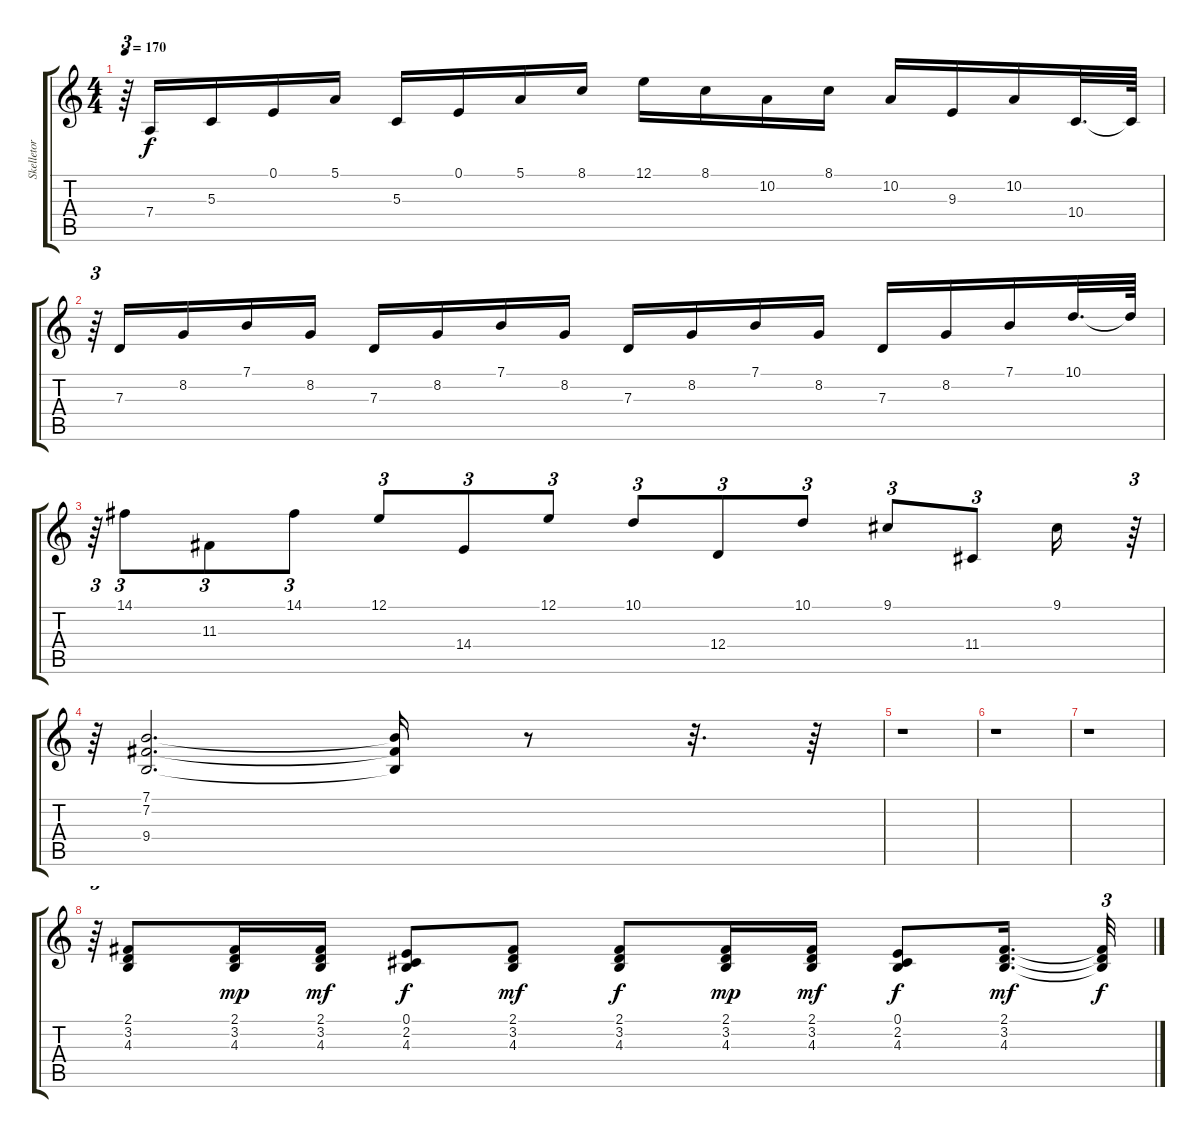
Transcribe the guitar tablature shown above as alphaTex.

\track ("Skelletor" "Skelletor") {instrument harpsichord}
\staff {score tabs}
\tuning (E4 B3 G3 D3 A2 E2) {hide}
\ts (4 4)
\tempo 170
\clef g2
\ks c
r.64{tu (3 2) dy f} 7.4.16 5.3.16 0.1.16 5.1.16 5.3.16 0.1.16 5.1.16 8.1.16 12.1.16 8.1.16 10.2.16 8.1.16 10.2.16 9.3.16 10.2.16 10.4.32{d} 10.4{t}.64 |
r.64{tu (3 2)} 7.3.16 8.2.16 7.1.16 8.2.16 7.3.16 8.2.16 7.1.16 8.2.16 7.3.16 8.2.16 7.1.16 8.2.16 7.3.16 8.2.16 7.1.16 10.1.32{d} 10.1{t}.64 |
r.64{tu (3 2)} 14.1.8{tu (3 2)} 11.3.8{tu (3 2)} 14.1.8{tu (3 2)} 12.1.8{tu (3 2)} 14.4.8{tu (3 2)} 12.1.8{tu (3 2)} 10.1.8{tu (3 2)} 12.4.8{tu (3 2)} 10.1.8{tu (3 2)} 9.1.8{tu (3 2)} 11.4.8{tu (3 2)} 9.1.16 r.64{tu (3 2)} |
r.64{tu (3 2)} (7.1 7.2 9.4).2{d} (7.1{t} 7.2{t} 9.4{t}).16 r.8 r.32{d} r.64 |
r.1 |
r.1 |
r.1 |
r.64{tu (3 2)} (2.1 3.2 4.3).8 (2.1 3.2 4.3).16{dy mp} (2.1 3.2 4.3).16{dy mf} (0.1 2.2 4.3).8{dy f} (2.1 3.2 4.3).8{dy mf} (2.1 3.2 4.3).8{dy f} (2.1 3.2 4.3).16{dy mp} (2.1 3.2 4.3).16{dy mf} (0.1 2.2 4.3).8{dy f} (2.1 3.2 4.3).16{d dy mf} (2.1{t} 3.2{t} 4.3{t}).32{tu (3 2) dy f}
